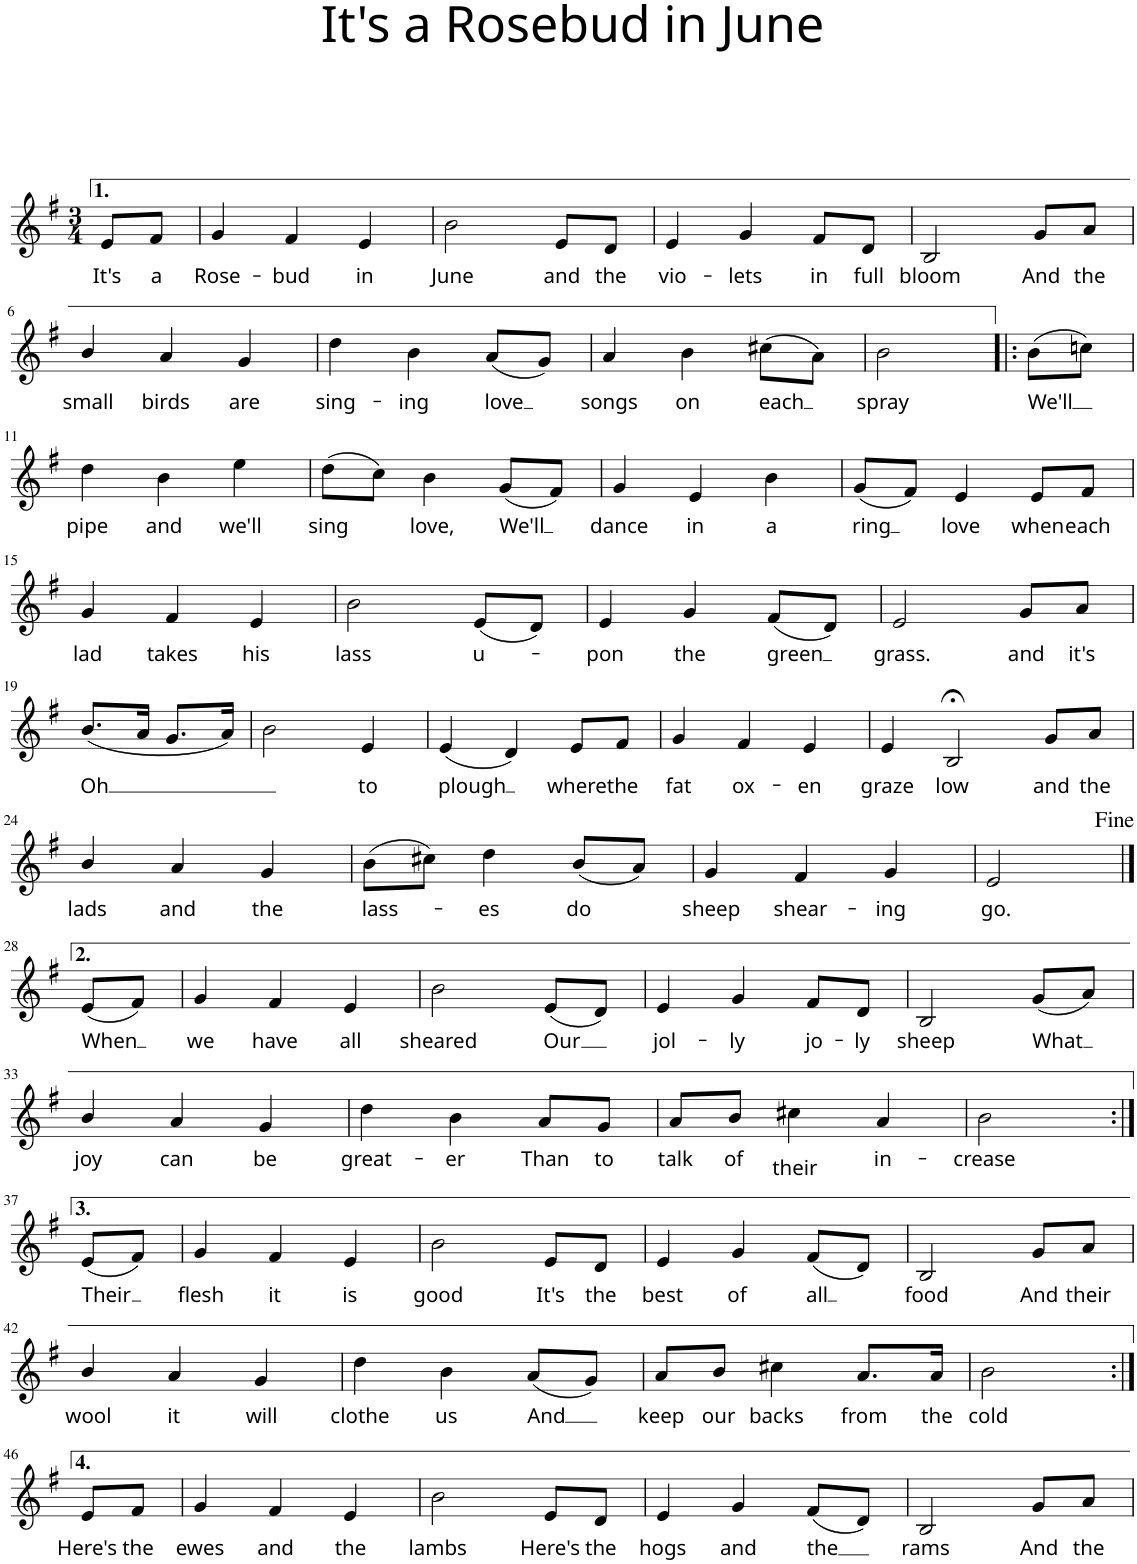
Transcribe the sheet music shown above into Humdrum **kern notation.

**kern	**text
*part1	*part1
*staff1	*staff1
*I"Violin	*
*I'Vln.	*
*clefG2	*
*k[f#]	*
*M3/4	*
=1	=1
!	!LO:LY:b
8e/L	It's
!	!LO:LY:b
8f#/J	a
=2	=2
!	!LO:LY:b
4g/	Rose-
!	!LO:LY:b
4f#/	-bud
!	!LO:LY:b
4e/	in
=3	=3
!	!LO:LY:b
2b\	June
!	!LO:LY:b
8e/L	and
!	!LO:LY:b
8d/J	the
=4	=4
!	!LO:LY:b
4e/	vio-
!	!LO:LY:b
4g/	-lets
!	!LO:LY:b
8f#/L	in
!	!LO:LY:b
8d/J	full
=5	=5
!	!LO:LY:b
2B/	bloom
!	!LO:LY:b
8g/L	And
!	!LO:LY:b
8a/J	the
!!LO:LB:g=z
=6	=6
!	!LO:LY:b
4b/	small
!	!LO:LY:b
4a/	birds
!	!LO:LY:b
4g/	are
=7	=7
!	!LO:LY:b
4dd\	sing-
!	!LO:LY:b
4b\	-ing
!	!LO:LY:b
(8a/L	love
8g/J)	.
=8	=8
!	!LO:LY:b
4a/	songs
!	!LO:LY:b
4b\	on
!	!LO:LY:b
(8cc#X\L	each
8a\J)	.
=9	=9
!	!LO:LY:b
2b\	spray
=10	=10
!	!LO:LY:b
(8b\L	We'll
8ccn\J)	.
!!LO:LB:g=z
=11	=11
!	!LO:LY:b
4dd\	pipe
!	!LO:LY:b
4b\	and
!	!LO:LY:b
4ee\	we'll
=12	=12
!	!LO:LY:b
(8dd\L	sing
8cc\J)	.
!	!LO:LY:b
4b\	love,
!	!LO:LY:b
(8g/L	We'll
8f#/J)	.
=13	=13
!	!LO:LY:b
4g/	dance
!	!LO:LY:b
4e/	in
!	!LO:LY:b
4b\	a
=14	=14
!	!LO:LY:b
(8g/L	ring
8f#/J)	.
!	!LO:LY:b
4e/	love
!	!LO:LY:b
8e/L	when
!	!LO:LY:b
8f#/J	each
!!LO:LB:g=z
=15	=15
!	!LO:LY:b
4g/	lad
!	!LO:LY:b
4f#/	takes
!	!LO:LY:b
4e/	his
=16	=16
!	!LO:LY:b
2b\	lass
!	!LO:LY:b
(8e/L	u-
8d/J)	.
=17	=17
!	!LO:LY:b
4e/	pon
!	!LO:LY:b
4g/	the
!	!LO:LY:b
(8f#/L	green
8d/J)	.
=18	=18
!	!LO:LY:b
2e/	grass.
!	!LO:LY:b
8g/L	and
!	!LO:LY:b
8a/J	it's
!!LO:LB:g=z
=19	=19
!	!LO:LY:b
(8.b/L	Oh
16a/Jk	.
8.g/L	.
16a/Jk)	.
=20	=20
2b\	.
!	!LO:LY:b
4e/	to
=21	=21
!	!LO:LY:b
(4e/	plough
4d/)	.
!	!LO:LY:b
8e/L	where
!	!LO:LY:b
8f#/J	the
=22	=22
!	!LO:LY:b
4g/	fat
!	!LO:LY:b
4f#/	ox-
!	!LO:LY:b
4e/	-en
=23	=23
!	!LO:LY:b
4e/	graze
!	!LO:LY:b
2B;</	low
!	!LO:LY:b
8g/L	and
!	!LO:LY:b
8a/J	the
!!LO:LB:g=z
=24	=24
!	!LO:LY:b
4b/	lads
!	!LO:LY:b
4a/	and
!	!LO:LY:b
4g/	the
=25	=25
!	!LO:LY:b
(8b\L	lass-
8cc#X\J)	.
!	!LO:LY:b
4dd\	-es
!	!LO:LY:b
(8b/L	do
8a/J)	.
=26	=26
!	!LO:LY:b
4g/	sheep
!	!LO:LY:b
4f#/	shear-
!	!LO:LY:b
4g/	-ing
=27	=27
!	!LO:LY:b
2e/	go.
!!LO:LB:g=z
==28	==28
!	!LO:LY:b
(8e/L	When
8f#/J)	.
=29	=29
!	!LO:LY:b
4g/	we
!	!LO:LY:b
4f#/	have
!	!LO:LY:b
4e/	all
=30	=30
!	!LO:LY:b
2b\	sheared
!	!LO:LY:b
(8e/L	Our
8d/J)	.
=31	=31
!	!LO:LY:b
4e/	jol-
!	!LO:LY:b
4g/	-ly
!	!LO:LY:b
8f#/L	jo-
!	!LO:LY:b
8d/J	-ly
=32	=32
!	!LO:LY:b
2B/	sheep
!	!LO:LY:b
(8g/L	What
8a/J)	.
!!LO:LB:g=z
=33	=33
!	!LO:LY:b
4b/	joy
!	!LO:LY:b
4a/	can
!	!LO:LY:b
4g/	be
=34	=34
!	!LO:LY:b
4dd\	great-
!	!LO:LY:b
4b\	-er
!	!LO:LY:b
8a/L	Than
!	!LO:LY:b
8g/J	to
=35	=35
!	!LO:LY:b
8a/L	talk
!	!LO:LY:b
8b/J	of
!	!LO:LY:b
4cc#X\	their
!	!LO:LY:b
4a/	in-
=36	=36
!	!LO:LY:b
2b\	-crease
!!LO:LB:g=z
=37:|!	=37:|!
!	!LO:LY:b
(8e/L	Their
8f#/J)	.
=38	=38
!	!LO:LY:b
4g/	flesh
!	!LO:LY:b
4f#/	it
!	!LO:LY:b
4e/	is
=39	=39
!	!LO:LY:b
2b\	good
!	!LO:LY:b
8e/L	It's
!	!LO:LY:b
8d/J	the
=40	=40
!	!LO:LY:b
4e/	best
!	!LO:LY:b
4g/	of
!	!LO:LY:b
(8f#/L	all
8d/J)	.
=41	=41
!	!LO:LY:b
2B/	food
!	!LO:LY:b
8g/L	And
!	!LO:LY:b
8a/J	their
!!LO:LB:g=z
=42	=42
!	!LO:LY:b
4b/	wool
!	!LO:LY:b
4a/	it
!	!LO:LY:b
4g/	will
=43	=43
!	!LO:LY:b
4dd\	clothe
!	!LO:LY:b
4b\	us
!	!LO:LY:b
(8a/L	And
8g/J)	.
=44	=44
!	!LO:LY:b
8a/L	keep
!	!LO:LY:b
8b/J	our
!	!LO:LY:b
4cc#X\	backs
!	!LO:LY:b
8.a/L	from
!	!LO:LY:b
16a/Jk	the
=45	=45
!	!LO:LY:b
2b\	cold
!!LO:LB:g=z
=46:|!	=46:|!
!	!LO:LY:b
8e/L	Here's
!	!LO:LY:b
8f#/J	the
=47	=47
!	!LO:LY:b
4g/	ewes
!	!LO:LY:b
4f#/	and
!	!LO:LY:b
4e/	the
=48	=48
!	!LO:LY:b
2b\	lambs
!	!LO:LY:b
8e/L	Here's
!	!LO:LY:b
8d/J	the
=49	=49
!	!LO:LY:b
4e/	hogs
!	!LO:LY:b
4g/	and
!	!LO:LY:b
(8f#/L	the
8d/J)	.
=50	=50
!	!LO:LY:b
2B/	rams
!	!LO:LY:b
8g/L	And
!	!LO:LY:b
8a/J	the
=	=
*-	*-
